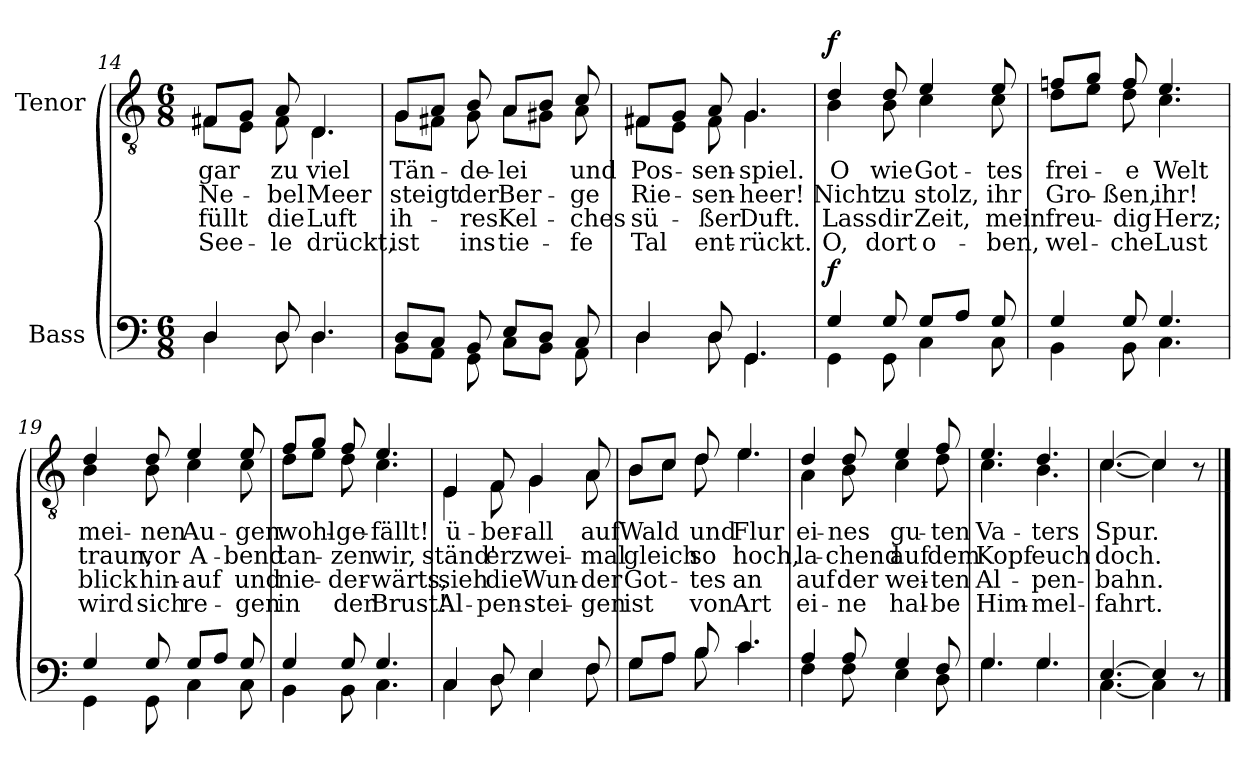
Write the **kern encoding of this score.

**kern	**dynam	**kern	**text	**text	**text	**text	**dynam
*part2	*part2	*part1	*part1	*part1	*part1	*part1	*part1
*staff2	*staff2	*staff1	*staff1	*staff1	*staff1	*staff1	*staff1
*I"Bass	*	*I"Tenor	*	*	*	*	*
*clefF4	*	*clefGv2	*	*	*	*	*
*k[]	*	*k[]	*	*	*	*	*
*M6/8	*	*M6/8	*	*	*	*	*
=14	=14	=14	=14	=14	=14	=14	=14
*^	*	*^	*	*	*	*	*
4D/	4D\	.	8F#X/L	8F#\L	gar	Ne-	füllt	See-	.
.	.	.	8G/J	8E\J	.	.	.	.	.
8D/	8D\	.	8A/	8F#\	zu	-bel	die	-le	.
4.D/	4.D\	.	4.D/	4.D\	viel	Meer	Luft	drückt,	.
=15	=15	=15	=15	=15	=15	=15	=15	=15	=15
8D/L	8BB\L	.	8G/L	8G\L	Tän-	steigt	ih-	ist	.
8C/J	8AA\J	.	8A/J	8F#X\J	.	.	.	.	.
8BB/	8GG\	.	8B/	8G\	-de-	der	-res	ins	.
8E/L	8C\L	.	8A/L	8A\L	-lei	Ber-	Kel-	tie-	.
8D/J	8BB\J	.	8B/J	8G#X\J	.	.	.	.	.
8C/	8AA\	.	8c/	8A\	und	-ge	-ches	-fe	.
=16	=16	=16	=16	=16	=16	=16	=16	=16	=16
4D/	4D\	.	8F#X/L	8F#\L	Pos-	Rie-	sü-	Tal	.
.	.	.	8G/J	8E\J	.	.	.	.	.
8D/	8D\	.	8A/	8F#\	-sen-	-sen-	-ßer	ent-	.
4.GG/	4.GG\	.	4.G/	4.G\	-spiel.	-heer!	Duft.	-rückt.	.
!!LO:LB:g=z	!!
=17	=17	=17	=17	=17	=17	=17	=17	=17	=17
!	!	!LO:DY:a	!	!	!	!	!	!	!LO:DY:a
4G/	4GG\	f	4d/	4B\	O	Nicht	Lass	O,	f
8G/	8GG\	.	8d/	8B\	wie	zu	dir	dort	.
8G/L	4C\	.	4e/	4c\	Got-	stolz,	Zeit,	o-	.
8A/J	.	.	.	.	.	.	.	.	.
8G/	8C\	.	8e/	8c\	-tes	ihr	mein	-ben,	.
=18	=18	=18	=18	=18	=18	=18	=18	=18	=18
4G/	4BB\	.	8fn/L	8d\L	frei-	Gro-	freu-	wel-	.
.	.	.	8g/J	8e\J	.	.	.	.	.
8G/	8BB\	.	8f/	8d\	-e	-ßen,	-dig	-che	.
4.G/	4.C\	.	4.e/	4.c\	Welt	ihr!	Herz;	Lust	.
=19	=19	=19	=19	=19	=19	=19	=19	=19	=19
4G/	4GG\	.	4d/	4B\	mei-	traun,	blick	wird	.
8G/	8GG\	.	8d/	8B\	-nen	vor	hin-	sich	.
8G/L	4C\	.	4e/	4c\	Au-	A-	-auf	re-	.
8A/J	.	.	.	.	.	.	.	.	.
8G/	8C\	.	8e/	8c\	-gen	-bend	und	-gen	.
=20	=20	=20	=20	=20	=20	=20	=20	=20	=20
4G/	4BB\	.	8f/L	8d\L	wohl-	tan-	nie-	in	.
.	.	.	8g/J	8e\J	.	.	.	.	.
8G/	8BB\	.	8f/	8d\	-ge-	-zen	-der-	der	.
4.G/	4.C\	.	4.e/	4.c\	-fällt!	wir,	-wärts,	Brust!	.
!!LO:LB:g=z	!!
=21	=21	=21	=21	=21	=21	=21	=21	=21	=21
4C/	4C\	.	4E/	4E\	ü-	ständ'	sieh	Al-	.
8D/	8D\	.	8F/	8F\	-ber-	er	die	-pen-	.
4E/	4E\	.	4G/	4G\	-all	zwei-	Wun-	-stei-	.
8F/	8F\	.	8A/	8A\	auf	-mal	-der	-gen	.
=22	=22	=22	=22	=22	=22	=22	=22	=22	=22
8G/L	8G\L	.	8B/L	8B\L	-Wald	gleich	Got-	ist	.
8A/J	8A\J	.	8c/J	8c\J	.	.	.	.	.
8B/	8B\	.	8d/	8d\	und	so	-tes	von	.
4.c/	4.c\	.	4.e/	4.e\	Flur	hoch,	an	Art	.
=23	=23	=23	=23	=23	=23	=23	=23	=23	=23
4A/	4F\	.	4d/	4A\	ei-	la-	auf	ei-	.
8A/	8F\	.	8d/	8B\	-nes	-chend	der	-ne	.
4G/	4E\	.	4e/	4c\	gu-	auf	wei-	hal-	.
8F/	8D\	.	8f/	8d\	-ten	dem	-ten	-be	.
=24	=24	=24	=24	=24	=24	=24	=24	=24	=24
4.G/	4.G\	.	4.e/	4.c\	Va-	Kopf	Al-	Him-	.
4.G/	4.G\	.	4.d/	4.B\	-ters	euch	-pen-	-mel-	.
=25	=25	=25	=25	=25	=25	=25	=25	=25	=25
[4.E/	[4.C\	.	[4.c/	[4.c\	Spur.	doch.	-bahn.	-fahrt.	.
4E/]	4C\]	.	4c/]	4c\]	.	.	.	.	.
8r	8ryy	.	8r	8ryy	.	.	.	.	.
*v	*v	*	*	*	*	*	*	*	*
*	*	*v	*v	*	*	*	*	*
==	==	==	==	==	==	==	==
*-	*-	*-	*-	*-	*-	*-	*-
